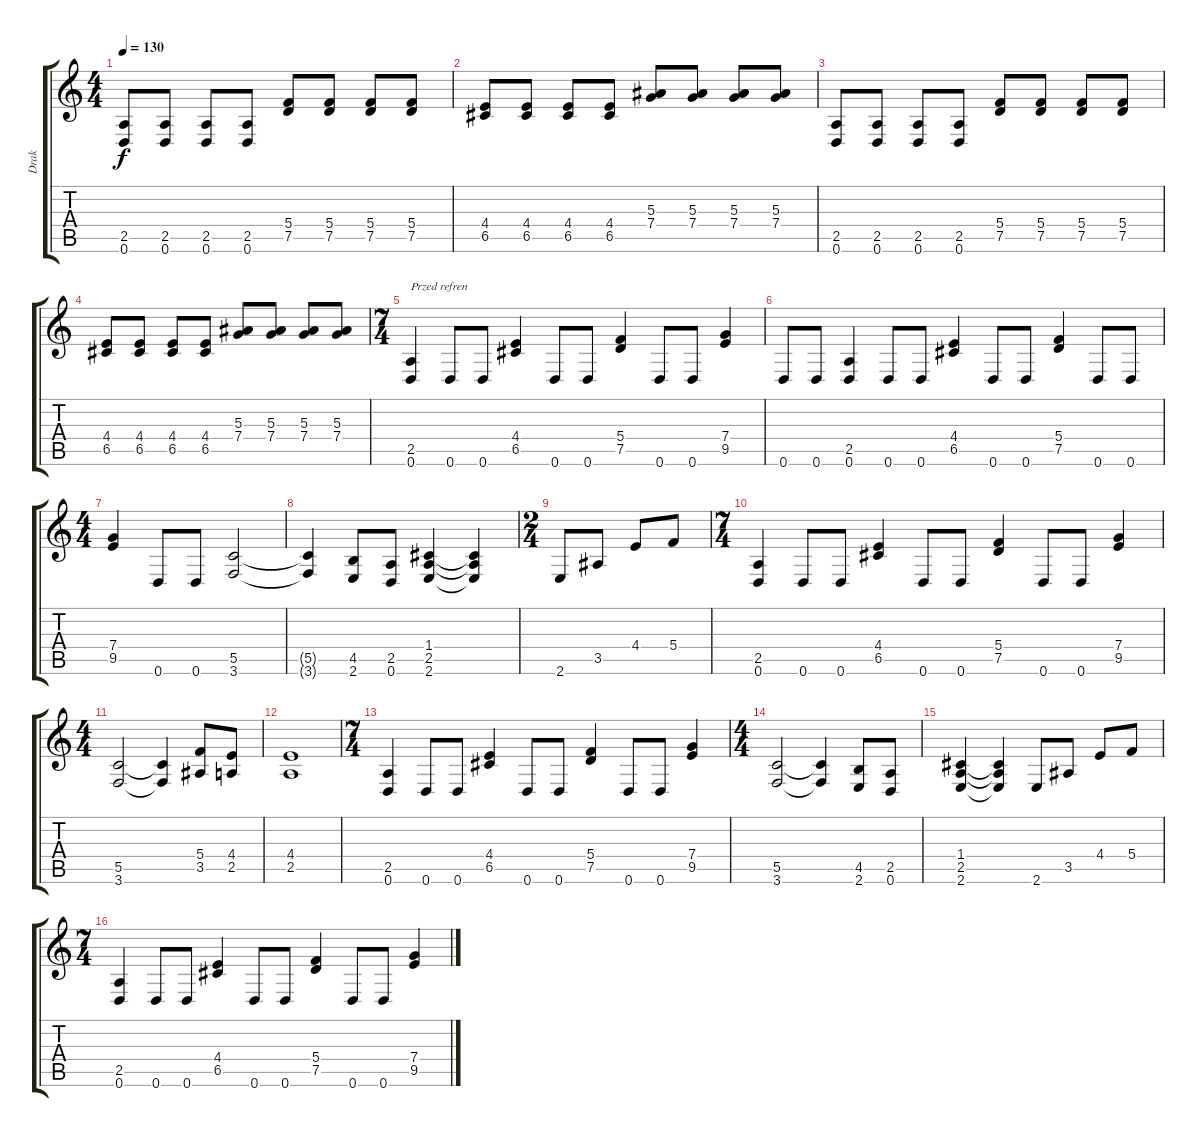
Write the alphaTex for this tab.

\track ("Drak" "Drak") {instrument distortionguitar}
\staff {score tabs}
\tuning (D4 A3 F3 C3 G2 D2) {hide}
\ts (4 4)
\tempo 130
\clef g2
\ks c
(2.5 0.6).8{dy f} (2.5 0.6).8 (2.5 0.6).8 (2.5 0.6).8 (5.4 7.5).8 (5.4 7.5).8 (5.4 7.5).8 (5.4 7.5).8 |
(4.4 6.5).8 (4.4 6.5).8 (4.4 6.5).8 (4.4 6.5).8 (5.3 7.4).8 (5.3 7.4).8 (5.3 7.4).8 (5.3 7.4).8 |
(2.5 0.6).8 (2.5 0.6).8 (2.5 0.6).8 (2.5 0.6).8 (5.4 7.5).8 (5.4 7.5).8 (5.4 7.5).8 (5.4 7.5).8 |
(4.4 6.5).8 (4.4 6.5).8 (4.4 6.5).8 (4.4 6.5).8 (5.3 7.4).8 (5.3 7.4).8 (5.3 7.4).8 (5.3 7.4).8 |
\ts (7 4)
(2.5 0.6).4{txt "Przed refren"} 0.6.8 0.6.8 (4.4 6.5).4 0.6.8 0.6.8 (5.4 7.5).4 0.6.8 0.6.8 (7.4 9.5).4 |
0.6.8 0.6.8 (2.5 0.6).4 0.6.8 0.6.8 (4.4 6.5).4 0.6.8 0.6.8 (5.4 7.5).4 0.6.8 0.6.8 |
\ts (4 4)
(7.4 9.5).4 0.6.8 0.6.8 (5.5 3.6).2 |
(5.5{t} 3.6{t}).4 (4.5 2.6).8 (2.5 0.6).8 (1.4 2.5 2.6).4 (1.4{t} 2.5{t} 2.6{t}).4 |
\ts (2 4)
2.6.8 3.5.8 4.4.8 5.4.8 |
\ts (7 4)
(2.5 0.6).4{txt " "} 0.6.8 0.6.8 (4.4 6.5).4 0.6.8 0.6.8 (5.4 7.5).4 0.6.8 0.6.8 (7.4 9.5).4 |
\ts (4 4)
(5.5 3.6).2 (5.5{t} 3.6{t}).4 (5.4 3.5).8 (4.4 2.5).8 |
(4.4 2.5).1 |
\ts (7 4)
(2.5 0.6).4{txt " "} 0.6.8 0.6.8 (4.4 6.5).4 0.6.8 0.6.8 (5.4 7.5).4 0.6.8 0.6.8 (7.4 9.5).4 |
\ts (4 4)
(5.5 3.6).2 (5.5{t} 3.6{t}).4 (4.5 2.6).8 (2.5 0.6).8 |
(1.4 2.5 2.6).4 (1.4{t} 2.5{t} 2.6{t}).4 2.6.8 3.5.8 4.4.8 5.4.8 |
\ts (7 4)
(2.5 0.6).4{txt " "} 0.6.8 0.6.8 (4.4 6.5).4 0.6.8 0.6.8 (5.4 7.5).4 0.6.8 0.6.8 (7.4 9.5).4
